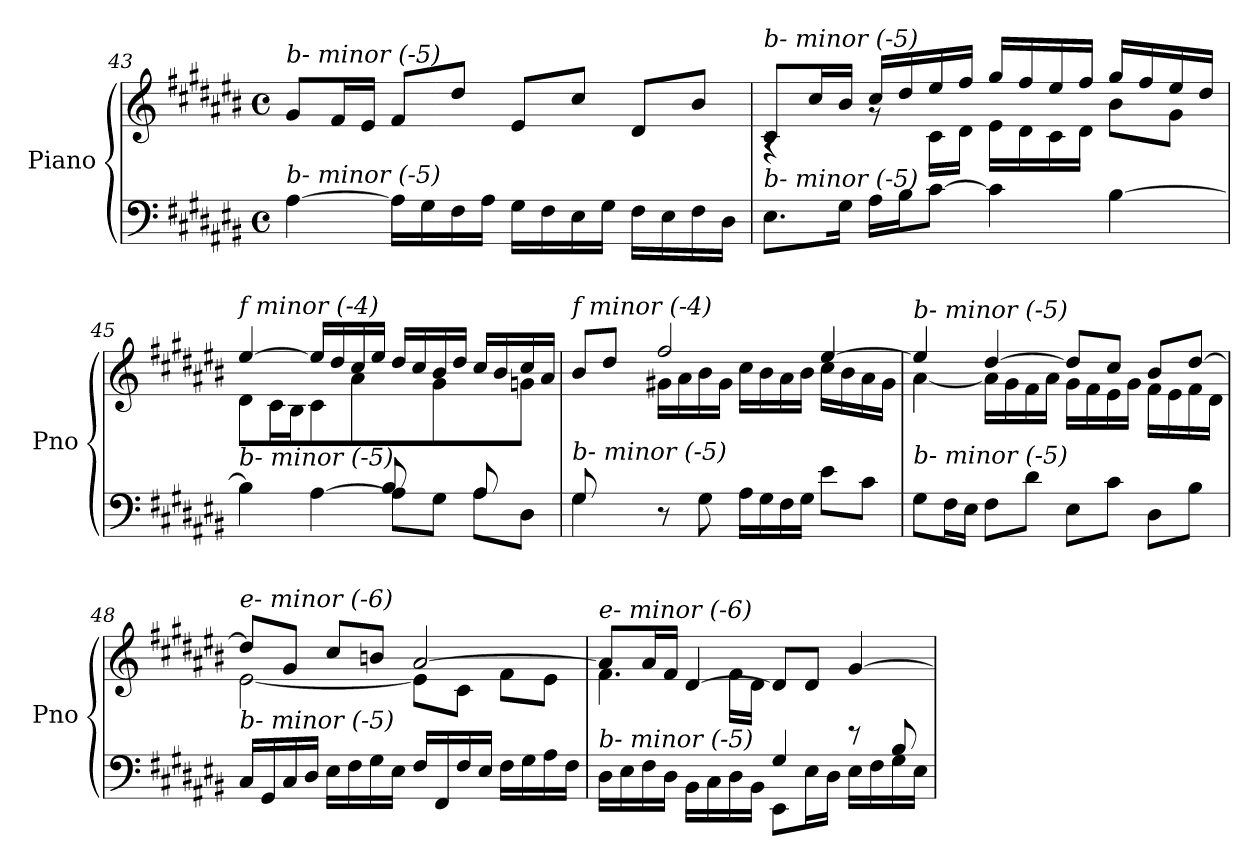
**kern	**kern
*part1	*part1
*staff2	*staff1
*I"Piano	*
*I'Pno	*
!!LO:LB:g=z
*clefF4	*clefG2
*k[f#c#g#d#a#e#b#]	*k[f#c#g#d#a#e#b#]
*M4/4	*M4/4
*met(c)	*met(c)
=43	=43
!	!LO:TX:i:t=b- minor (-5)
!LO:TX:i:t=b- minor (-5)	!
[4A#\	8g#/L
.	16f#/L
.	16e#/JJ
16A#\LL]	8f#/L
16G#\	.
16F#\	8dd#/J
16A#\JJ	.
16G#\LL	8e#/L
16F#\	.
16E#\	8cc#/J
16G#\JJ	.
16F#\LL	8d#/L
16E#\	.
16F#\	8b#/J
16D#\JJ	.
=44	=44
*	*^
!	!LO:TX:i:t=b- minor (-5)	!
!LO:TX:i:t=b- minor (-5)	!	!
8.E#\L	8c#/L	4rA
.	16cc#/L	.
16G#\Jk	16b#/JJ	.
16A#\LL	16cc#/LL	8rg
16B#\J	16dd#/	.
[8c#\J	16ee#/	16c#\LL
.	16ff#/JJ	16d#\JJ
4c#\]	16gg#/LL	16e#\LL
.	16ff#/	16d#\
.	16ee#/	16c#\
.	16ff#/JJ	16d#\JJ
[4B#\	16gg#/LL	8b#\L
.	16ff#/	.
.	16ee#/	8g#\J
.	16dd#/JJ	.
=45	=45	=45
*^	*	*
!	!	!LO:TX:i:t=f minor (-4)	!
!LO:TX:i:t=b- minor (-5)	!	!	!
4B#\]	2ryy	[4ee#/	8d#\L
.	.	.	16c#\L
.	.	.	16B#\JJ
[4A#\	.	16ee#/LL]	8c#\L
.	.	16dd#/	.
.	.	16cc#/	8a#\J
.	.	16ee#/JJ	.
8A#\L]	8B#/L	16dd#/LL	8ryy
.	.	16cc#/	.
8G#\J	8ryy	16b#/	8g#\J
.	.	16dd#/JJ	.
8A#\L	8A#/L	16cc#/LL	8ryy
.	.	16b#/	.
8D#\J	8ryy	16cc#/	8gni\J
.	.	16a#/JJ	.
!!LO:LB:g=z	!!
=46	=46	=46	=46
!	!	!LO:TX:i:t=f minor (-4)	!
!LO:TX:i:t=b- minor (-5)	!	!	!
8G#/L	4G#\	8b#/L	8ryy
2..ryy	.	8dd#/J	16g#\L
.	.	.	16gni\JJ
.	8r	2ff#/	16g#\LL
.	.	.	16a#\
.	8G#\	.	16b#\
.	.	.	16g#\JJ
.	16A#\LL	.	16cc#\LL
.	16G#\	.	16b#\
.	16F#\	.	16a#\
.	16G#\JJ	.	16b#\JJ
.	8e#\L	[4ee#/	16cc#\LL
.	.	.	16b#\
.	8c#\J	.	16a#\
.	.	.	16g#\JJ
*v	*v	*	*
=47	=47	=47
!	!LO:TX:i:t=b- minor (-5)	!
!LO:TX:i:t=b- minor (-5)	!	!
8G#\L	4ee#/]	[4a#\
16F#\L	.	.
16E#\JJ	.	.
8F#\L	[4dd#/	16a#\LL]
.	.	16g#\
8d#\J	.	16f#\
.	.	16a#\JJ
8E#\L	8dd#/L]	16g#\LL
.	.	16f#\
8c#\J	8cc#/J	16e#\
.	.	16g#\JJ
8D#\L	8b#/L	16f#\LL
.	.	16e#\
8B#\J	[8dd#/J	16f#\
.	.	16d#\JJ
=48	=48	=48
!	!LO:TX:i:t=e- minor (-6)	!
!LO:TX:i:t=b- minor (-5)	!	!
16C#/LL	8dd#/L]	[2e#\
16GG#/	.	.
16C#/	8g#/J	.
16D#/JJ	.	.
16E#\LL	8cc#/L	.
16F#\	.	.
16G#\	8bn/J	.
16E#\JJ	.	.
16F#/LL	[2a#/	8e#\L]
16FF#/	.	.
16F#/	.	8c#\J
16E#/JJ	.	.
16F#\LL	.	8f#\L
16G#\	.	.
16A#\	.	8e#\J
16F#\JJ	.	.
!!LO:PB:g=z	!!
=49	=49	=49
*^	*	*
!	!	!LO:TX:i:t=e- minor (-6)	!
!LO:TX:i:t=b- minor (-5)	!	!	!
2ryy	16D#\LL	8a#/L]	4.f#\
.	16E#\	.	.
.	16F#\	16a#/L	.
.	16D#\JJ	16f#/JJ	.
.	16BB#\LL	[4d#/	.
.	16C#\	.	.
.	16D#\	.	16f#\LL
.	16BB#\JJ	.	16d#\JJ
4G#/	8EE#\L	8d#/L]	4ryy
.	16E#\L	8d#/J	.
.	16D#\JJ	.	.
8ryy	16E#\LL	[4g#/	8rBB
.	16F#\	.	.
8B#/	16G#\	.	8ryy
.	16E#\JJ	.	.
*v	*v	*	*
*	*v	*v
=	=
*-	*-
